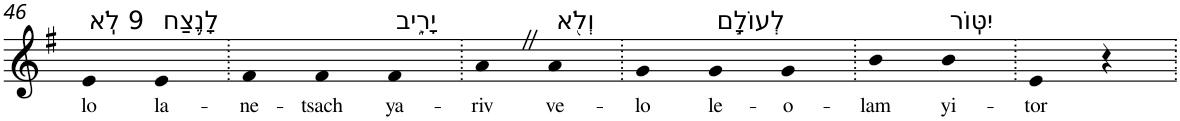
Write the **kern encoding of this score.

**kern	**text
*part1	*part1
*staff1	*staff1
*I"Piano	*
*I'Pno	*
!!LO:PB:g=z
*clefG2	*
*k[f#]	*
*G:	*
=46	=46
!LO:TX:a:t=9 לֹֽא	!
!	!LO:LY:b
4e	lo
!LO:TX:a:t=לָנֶ֥צַח	!
!	!LO:LY:b
4e	la-
=47.	=47.
!	!LO:LY:b
4f#	-ne-
!	!LO:LY:b
4f#	-tsach
!LO:TX:a:t=יָרִ֑יב	!
!	!LO:LY:b
4f#	ya-
=48.	=48.
!	!LO:LY:b
4aZ	-riv
!LO:TX:a:t=וְלֹ֖א	!
!	!LO:LY:b
4a	ve-
=49.	=49.
!	!LO:LY:b
4g	-lo
!LO:TX:a:t=לְעוֹלָ֣ם	!
!	!LO:LY:b
4g	le-
!	!LO:LY:b
4g	-o-
=50.	=50.
!	!LO:LY:b
4b	-lam
!LO:TX:a:t=יִטּֽוֹר	!
!	!LO:LY:b
4b	yi-
=51.	=51.
!	!LO:LY:b
4e	-tor
4r	.
=.	=.
*-	*-
